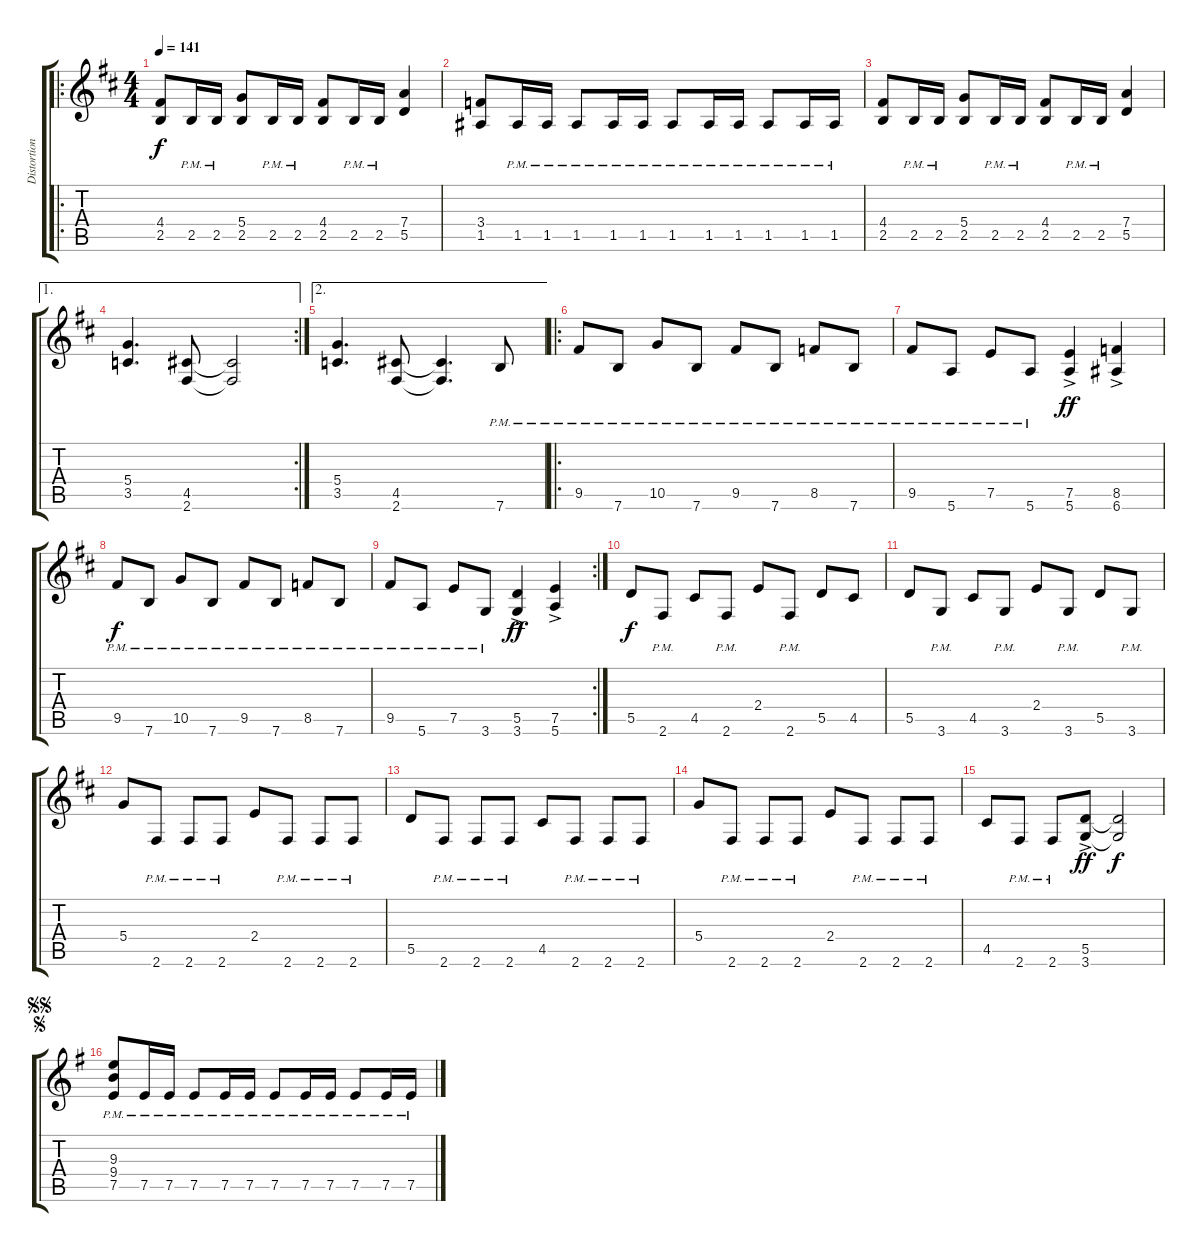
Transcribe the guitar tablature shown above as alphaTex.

\track ("Distortion Gtr" "Distortion") {instrument distortionguitar}
\staff {score tabs}
\tuning (E4 B3 G3 D3 A2 E2) {hide}
\ro
\ts (4 4)
\tempo 141
\clef g2
\ks d
(4.4 2.5).8{dy f instrument distortionguitar} 2.5{pm}.16 2.5{pm}.16 (5.4 2.5).8 2.5{pm}.16 2.5{pm}.16 (4.4 2.5).8 2.5{pm}.16 2.5{pm}.16 (7.4 5.5).4 |
(3.4 1.5).8 1.5{pm}.16 1.5{pm}.16 1.5{pm}.8 1.5{pm}.16 1.5{pm}.16 1.5{pm}.8 1.5{pm}.16 1.5{pm}.16 1.5{pm}.8 1.5{pm}.16 1.5{pm}.16 |
(4.4 2.5).8 2.5{pm}.16 2.5{pm}.16 (5.4 2.5).8 2.5{pm}.16 2.5{pm}.16 (4.4 2.5).8 2.5{pm}.16 2.5{pm}.16 (7.4 5.5).4 |
\ae 1
\rc 2
(5.4 3.5).4{d} (4.5 2.6).8 (4.5{t} 2.6{t}).2 |
\ae 2
(5.4 3.5).4{d} (4.5 2.6).8 (4.5{t} 2.6{t}).4{d} 7.6{pm}.8 |
\ro
9.5{pm}.8 7.6{pm}.8 10.5{pm}.8 7.6{pm}.8 9.5{pm}.8 7.6{pm}.8 8.5{pm}.8 7.6{pm}.8 |
9.5{pm}.8 5.6{pm}.8 7.5{pm}.8 5.6{pm}.8 (7.5{ac} 5.6{ac}).4{dy ff} (8.5{ac} 6.6{ac}).4 |
9.5{pm}.8{dy f} 7.6{pm}.8 10.5{pm}.8 7.6{pm}.8 9.5{pm}.8 7.6{pm}.8 8.5{pm}.8 7.6{pm}.8 |
\rc 2
9.5{pm}.8 5.6{pm}.8 7.5{pm}.8 3.6{pm}.8 (5.5{ac} 3.6{ac}).4{dy ff} (7.5{ac} 5.6{ac}).4 |
5.5.8{dy f} 2.6{pm}.8 4.5.8 2.6{pm}.8 2.4.8 2.6{pm}.8 5.5.8 4.5.8 |
5.5.8 3.6{pm}.8 4.5.8 3.6{pm}.8 2.4.8 3.6{pm}.8 5.5.8 3.6{pm}.8 |
5.4.8 2.6{pm}.8 2.6{pm}.8 2.6{pm}.8 2.4.8 2.6{pm}.8 2.6{pm}.8 2.6{pm}.8 |
5.5.8 2.6{pm}.8 2.6{pm}.8 2.6{pm}.8 4.5.8 2.6{pm}.8 2.6{pm}.8 2.6{pm}.8 |
5.4.8 2.6{pm}.8 2.6{pm}.8 2.6{pm}.8 2.4.8 2.6{pm}.8 2.6{pm}.8 2.6{pm}.8 |
4.5.8 2.6{pm}.8 2.6{pm}.8 (5.5{ac} 3.6{ac}).8{dy ff} (5.5{t} 3.6{t}).2{dy f} |
\jump segno
\jump segnosegno
\ks g
(9.3{pm} 9.4{pm} 7.5{pm}).8 7.5{pm}.16 7.5{pm}.16 7.5{pm}.8 7.5{pm}.16 7.5{pm}.16 7.5{pm}.8 7.5{pm}.16 7.5{pm}.16 7.5{pm}.8 7.5{pm}.16 7.5{pm}.16
